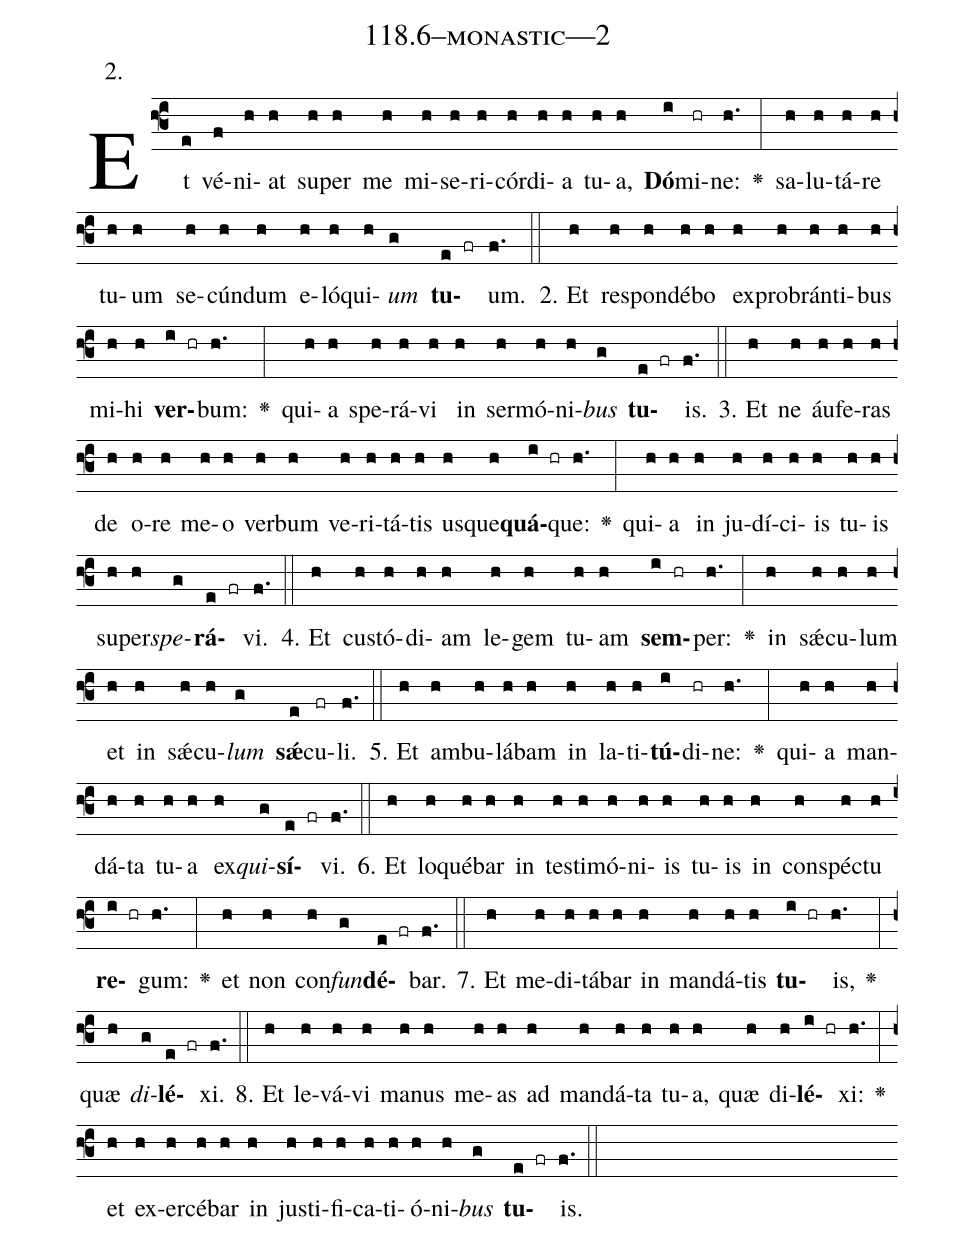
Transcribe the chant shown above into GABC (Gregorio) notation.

name: 118.6--monastic---2;
annotation: 2.;
%%
(f3)Et(e) vé(f)ni(h)at(h) su(h)per(h) me(h) mi(h)se(h)ri(h)cór(h)di(h)a(h) tu(h)a,(h) <b>Dó</b>(i)mi(hr)ne:(h.) <v>\greheightstar</v>(:) sa(h)lu(h)tá(h)re(h) tu(h)um(h) se(h)cún(h)dum(h) e(h)ló(h)qui(h)<i>um</i>(g) <b>tu</b>(e fr)um.(f.) (::)
2. Et(h) re(h)spon(h)dé(h)bo(h) ex(h)pro(h)brán(h)ti(h)bus(h) mi(h)hi(h) <b>ver</b>(i hr)bum:(h.) <v>\greheightstar</v>(:) qui(h)a(h) spe(h)rá(h)vi(h) in(h) ser(h)mó(h)ni(h)<i>bus</i>(g) <b>tu</b>(e fr)is.(f.) (::)
3. Et(h) ne(h) áu(h)fe(h)ras(h) de(h) o(h)re(h) me(h)o(h) ver(h)bum(h) ve(h)ri(h)tá(h)tis(h) us(h)que(h)<b>quá</b>(i hr)que:(h.) <v>\greheightstar</v>(:) qui(h)a(h) in(h) ju(h)dí(h)ci(h)is(h) tu(h)is(h) su(h)per(h)<i>spe</i>(g)<b>rá</b>(e fr)vi.(f.) (::)
4. Et(h) cus(h)tó(h)di(h)am(h) le(h)gem(h) tu(h)am(h) <b>sem</b>(i hr)per:(h.) <v>\greheightstar</v>(:) in(h) sǽ(h)cu(h)lum(h) et(h) in(h) sǽ(h)cu(h)<i>lum</i>(g) <b>sǽ</b>(e)cu(fr)li.(f.) (::)
5. Et(h) am(h)bu(h)lá(h)bam(h) in(h) la(h)ti(h)<b>tú</b>(i)di(hr)ne:(h.) <v>\greheightstar</v>(:) qui(h)a(h) man(h)dá(h)ta(h) tu(h)a(h) ex(h)<i>qui</i>(g)<b>sí</b>(e fr)vi.(f.) (::)
6. Et(h) lo(h)qué(h)bar(h) in(h) tes(h)ti(h)mó(h)ni(h)is(h) tu(h)is(h) in(h) con(h)spéc(h)tu(h) <b>re</b>(i hr)gum:(h.) <v>\greheightstar</v>(:) et(h) non(h) con(h)<i>fun</i>(g)<b>dé</b>(e fr)bar.(f.) (::)
7. Et(h) me(h)di(h)tá(h)bar(h) in(h) man(h)dá(h)tis(h) <b>tu</b>(i hr)is,(h.) <v>\greheightstar</v>(:) quæ(h) <i>di</i>(g)<b>lé</b>(e fr)xi.(f.) (::)
8. Et(h) le(h)vá(h)vi(h) ma(h)nus(h) me(h)as(h) ad(h) man(h)dá(h)ta(h) tu(h)a,(h) quæ(h) di(h)<b>lé</b>(i hr)xi:(h.) <v>\greheightstar</v>(:) et(h) ex(h)er(h)cé(h)bar(h) in(h) jus(h)ti(h)fi(h)ca(h)ti(h)ó(h)ni(h)<i>bus</i>(g) <b>tu</b>(e fr)is.(f.) (::)
